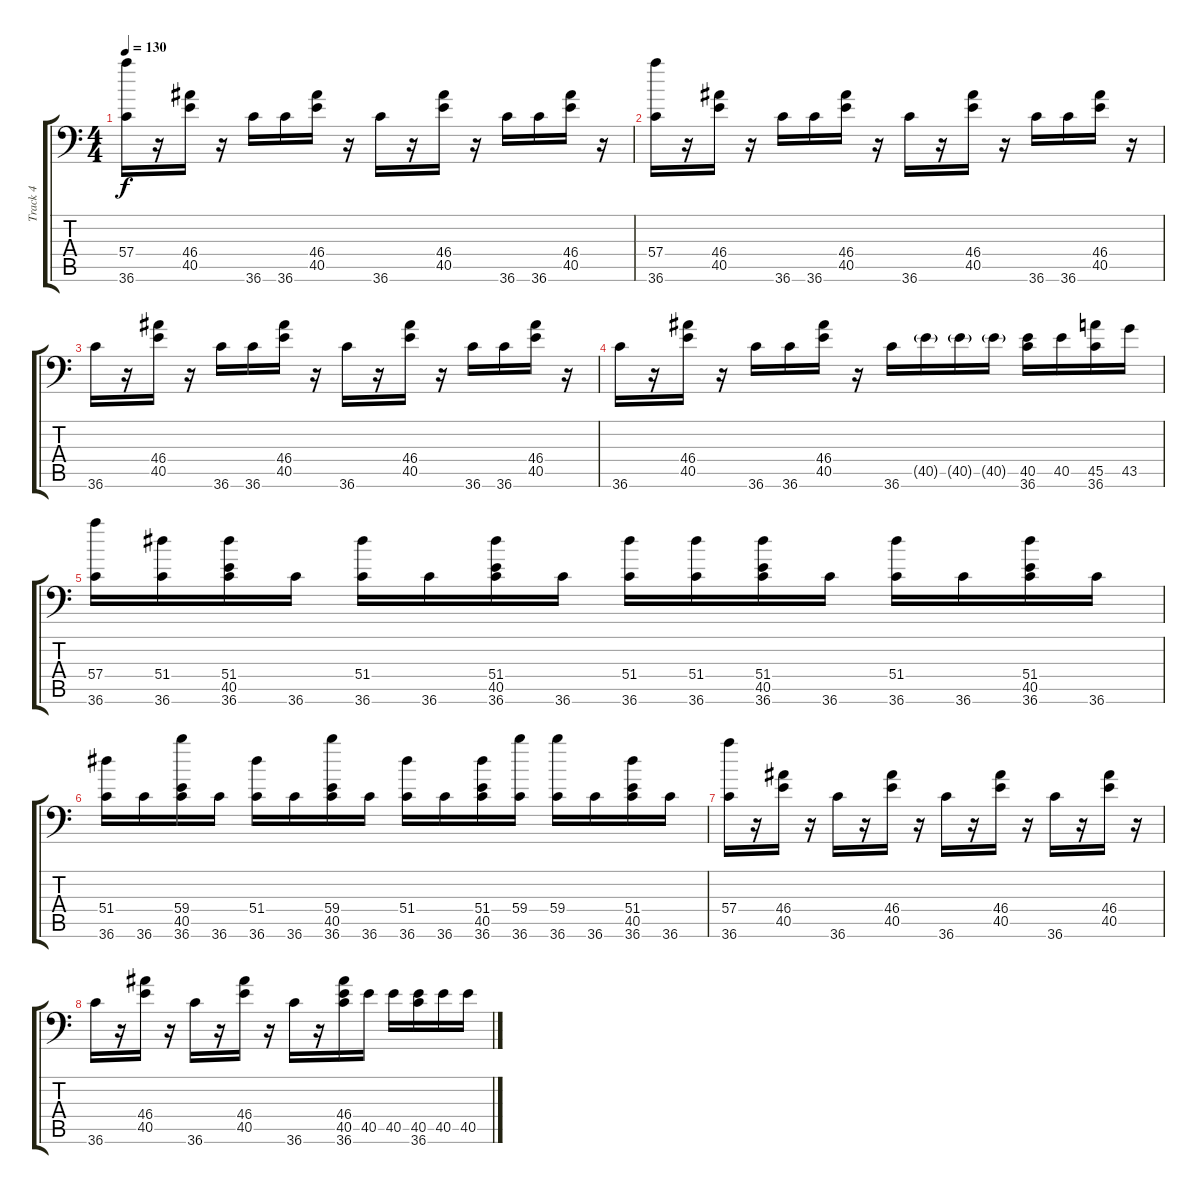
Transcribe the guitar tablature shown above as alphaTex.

\track ("Track 4" "Track 4") {instrument acousticgrandpiano}
\staff {score tabs}
\tuning (C-1 C-1 C-1 C-1 C-1 C-1) {hide}
\ts (4 4)
\tempo 130
\clef f4
\ks c
(57.4 36.6).16{dy f} r.16 (46.4 40.5).16 r.16 36.6.16 36.6.16 (46.4 40.5).16 r.16 36.6.16 r.16 (46.4 40.5).16 r.16 36.6.16 36.6.16 (46.4 40.5).16 r.16 |
(57.4 36.6).16 r.16 (46.4 40.5).16 r.16 36.6.16 36.6.16 (46.4 40.5).16 r.16 36.6.16 r.16 (46.4 40.5).16 r.16 36.6.16 36.6.16 (46.4 40.5).16 r.16 |
36.6.16 r.16 (46.4 40.5).16 r.16 36.6.16 36.6.16 (46.4 40.5).16 r.16 36.6.16 r.16 (46.4 40.5).16 r.16 36.6.16 36.6.16 (46.4 40.5).16 r.16 |
36.6.16 r.16 (46.4 40.5).16 r.16 36.6.16 36.6.16 (46.4 40.5).16 r.16 36.6.16 40.5{g}.16 40.5{g}.16 40.5{g}.16 (40.5 36.6).16 40.5.16 (45.5 36.6).16 43.5.16 |
(57.4 36.6).16 (51.4 36.6).16 (51.4 40.5 36.6).16 36.6.16 (51.4 36.6).16 36.6.16 (51.4 40.5 36.6).16 36.6.16 (51.4 36.6).16 (51.4 36.6).16 (51.4 40.5 36.6).16 36.6.16 (51.4 36.6).16 36.6.16 (51.4 40.5 36.6).16 36.6.16 |
(51.4 36.6).16 36.6.16 (59.4 40.5 36.6).16 36.6.16 (51.4 36.6).16 36.6.16 (59.4 40.5 36.6).16 36.6.16 (51.4 36.6).16 36.6.16 (51.4 40.5 36.6).16 (59.4 36.6).16 (59.4 36.6).16 36.6.16 (51.4 40.5 36.6).16 36.6.16 |
(57.4 36.6).16 r.16 (46.4 40.5).16 r.16 36.6.16 r.16 (46.4 40.5).16 r.16 36.6.16 r.16 (46.4 40.5).16 r.16 36.6.16 r.16 (46.4 40.5).16 r.16 |
36.6.16 r.16 (46.4 40.5).16 r.16 36.6.16 r.16 (46.4 40.5).16 r.16 36.6.16 r.16 (46.4 40.5 36.6).16 40.5.16 40.5.16 (40.5 36.6).16 40.5.16 40.5.16
